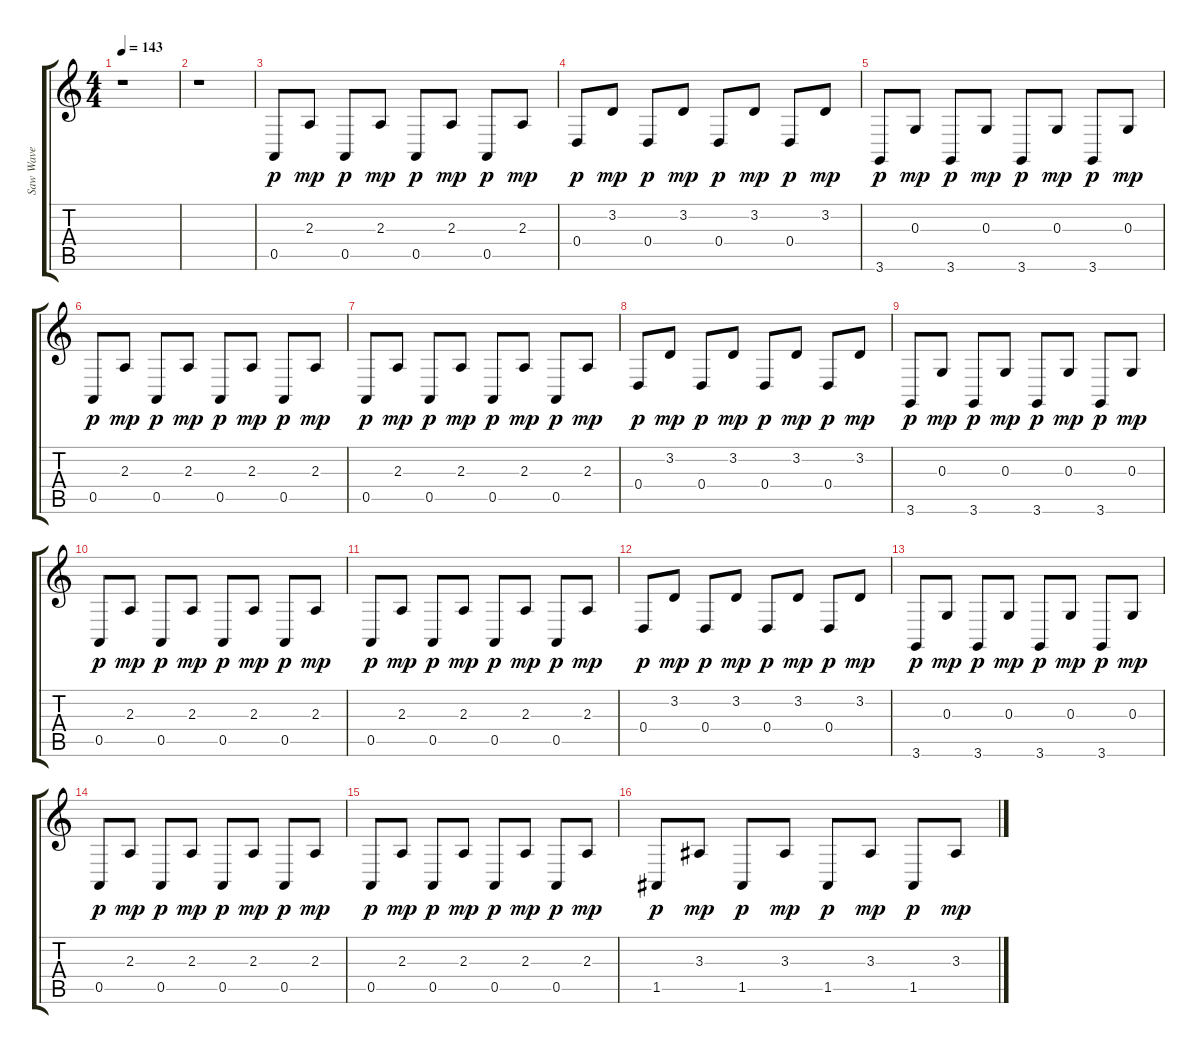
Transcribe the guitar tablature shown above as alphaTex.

\track ("Saw Wave " "Saw Wave ") {instrument lead2sawtooth}
\staff {score tabs}
\tuning (E4 B3 G3 D3 A2 E2) {hide}
\ts (4 4)
\tempo 143
\clef g2
\ks c
r.1{dy mp} |
r.1 |
0.5.8{dy p} 2.3.8{dy mp} 0.5.8{dy p} 2.3.8{dy mp} 0.5.8{dy p} 2.3.8{dy mp} 0.5.8{dy p} 2.3.8{dy mp} |
0.4.8{dy p} 3.2.8{dy mp} 0.4.8{dy p} 3.2.8{dy mp} 0.4.8{dy p} 3.2.8{dy mp} 0.4.8{dy p} 3.2.8{dy mp} |
3.6.8{dy p} 0.3.8{dy mp} 3.6.8{dy p} 0.3.8{dy mp} 3.6.8{dy p} 0.3.8{dy mp} 3.6.8{dy p} 0.3.8{dy mp} |
0.5.8{dy p} 2.3.8{dy mp} 0.5.8{dy p} 2.3.8{dy mp} 0.5.8{dy p} 2.3.8{dy mp} 0.5.8{dy p} 2.3.8{dy mp} |
0.5.8{dy p} 2.3.8{dy mp} 0.5.8{dy p} 2.3.8{dy mp} 0.5.8{dy p} 2.3.8{dy mp} 0.5.8{dy p} 2.3.8{dy mp} |
0.4.8{dy p} 3.2.8{dy mp} 0.4.8{dy p} 3.2.8{dy mp} 0.4.8{dy p} 3.2.8{dy mp} 0.4.8{dy p} 3.2.8{dy mp} |
3.6.8{dy p} 0.3.8{dy mp} 3.6.8{dy p} 0.3.8{dy mp} 3.6.8{dy p} 0.3.8{dy mp} 3.6.8{dy p} 0.3.8{dy mp} |
0.5.8{dy p} 2.3.8{dy mp} 0.5.8{dy p} 2.3.8{dy mp} 0.5.8{dy p} 2.3.8{dy mp} 0.5.8{dy p} 2.3.8{dy mp} |
0.5.8{dy p} 2.3.8{dy mp} 0.5.8{dy p} 2.3.8{dy mp} 0.5.8{dy p} 2.3.8{dy mp} 0.5.8{dy p} 2.3.8{dy mp} |
0.4.8{dy p} 3.2.8{dy mp} 0.4.8{dy p} 3.2.8{dy mp} 0.4.8{dy p} 3.2.8{dy mp} 0.4.8{dy p} 3.2.8{dy mp} |
3.6.8{dy p} 0.3.8{dy mp} 3.6.8{dy p} 0.3.8{dy mp} 3.6.8{dy p} 0.3.8{dy mp} 3.6.8{dy p} 0.3.8{dy mp} |
0.5.8{dy p} 2.3.8{dy mp} 0.5.8{dy p} 2.3.8{dy mp} 0.5.8{dy p} 2.3.8{dy mp} 0.5.8{dy p} 2.3.8{dy mp} |
0.5.8{dy p} 2.3.8{dy mp} 0.5.8{dy p} 2.3.8{dy mp} 0.5.8{dy p} 2.3.8{dy mp} 0.5.8{dy p} 2.3.8{dy mp} |
1.5.8{dy p} 3.3.8{dy mp} 1.5.8{dy p} 3.3.8{dy mp} 1.5.8{dy p} 3.3.8{dy mp} 1.5.8{dy p} 3.3.8{dy mp}
